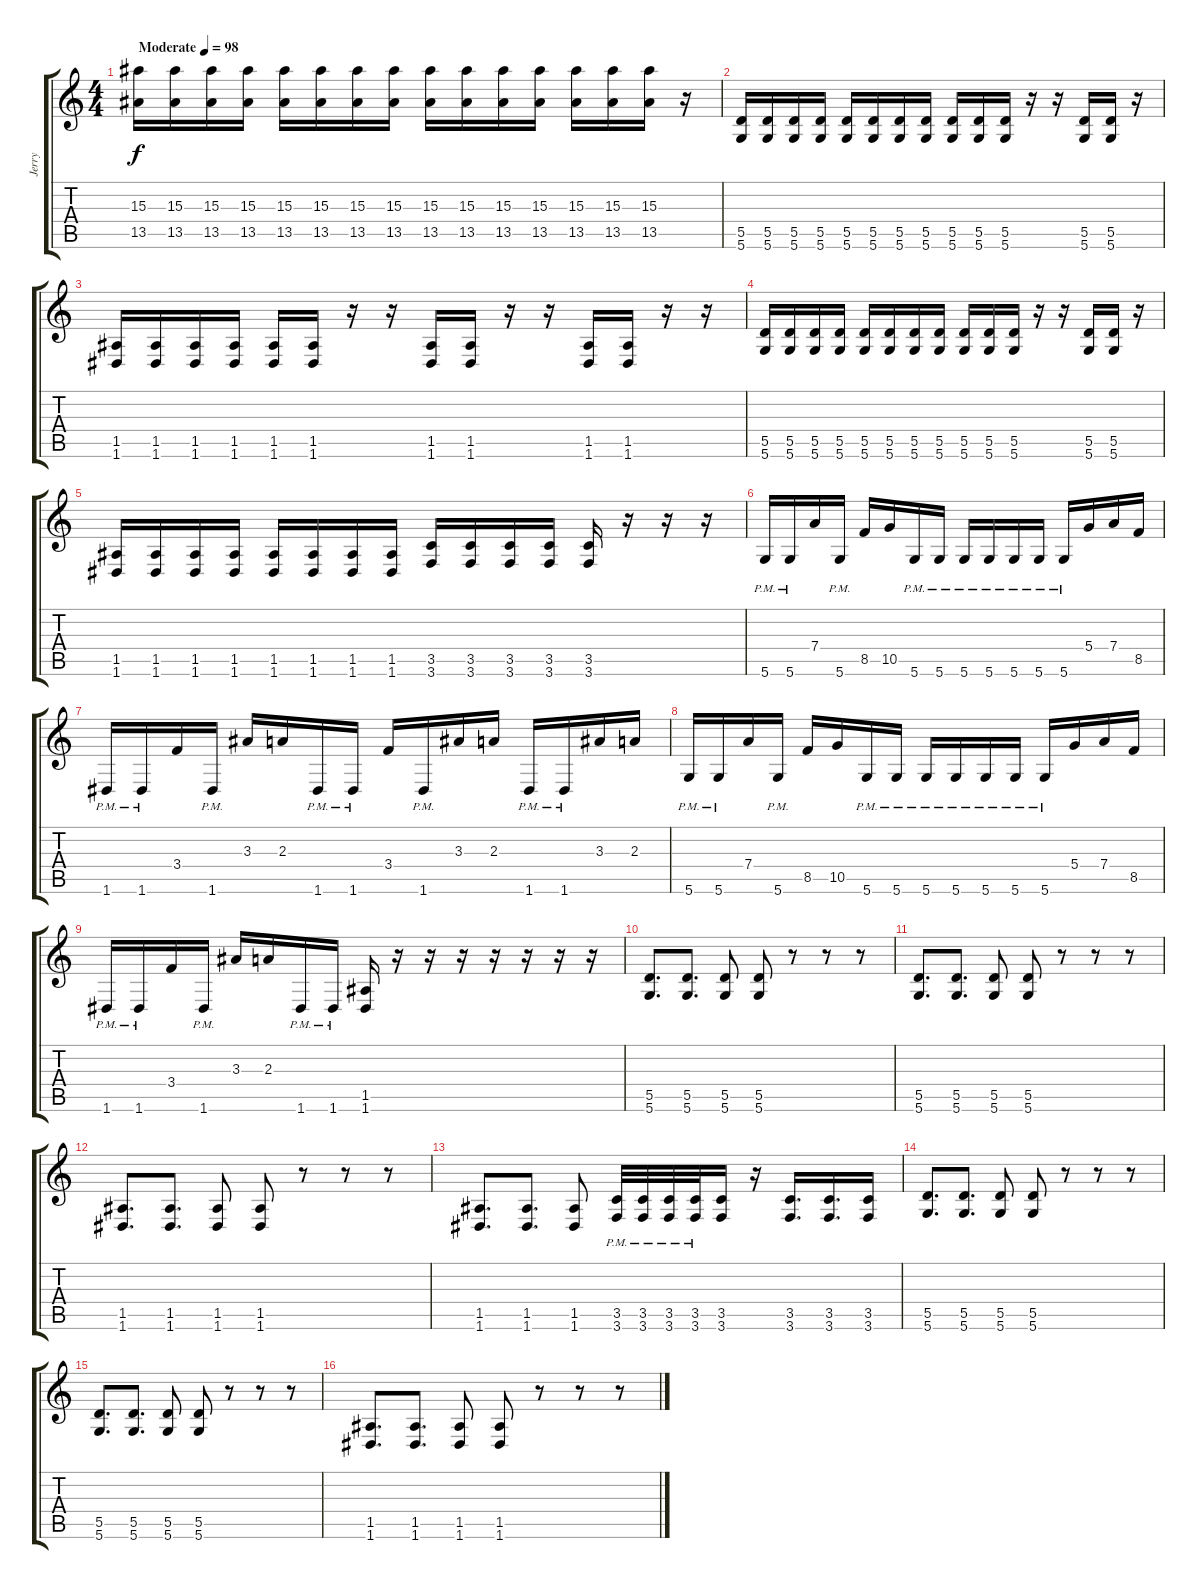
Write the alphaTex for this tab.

\track ("Jerry" "Jerry") {instrument distortionguitar}
\staff {score tabs}
\tuning (E4 B3 G3 D3 A2 D2) {hide}
\ts (4 4)
\tempo (98 "Moderate")
\clef g2
\ks c
(15.3 13.5).16{dy f volume 8 instrument distortionguitar} (15.3 13.5).16 (15.3 13.5).16 (15.3 13.5).16 (15.3 13.5).16 (15.3 13.5).16 (15.3 13.5).16 (15.3 13.5).16 (15.3 13.5).16 (15.3 13.5).16 (15.3 13.5).16 (15.3 13.5).16 (15.3 13.5).16 (15.3 13.5).16 (15.3 13.5).16 r.16 |
(5.5 5.6).16{volume 14} (5.5 5.6).16 (5.5 5.6).16 (5.5 5.6).16 (5.5 5.6).16 (5.5 5.6).16 (5.5 5.6).16 (5.5 5.6).16 (5.5 5.6).16 (5.5 5.6).16 (5.5 5.6).16 r.16 r.16 (5.5 5.6).16 (5.5 5.6).16 r.16 |
(1.5 1.6).16 (1.5 1.6).16 (1.5 1.6).16 (1.5 1.6).16 (1.5 1.6).16 (1.5 1.6).16 r.16 r.16 (1.5 1.6).16 (1.5 1.6).16 r.16 r.16 (1.5 1.6).16 (1.5 1.6).16 r.16 r.16 |
(5.5 5.6).16 (5.5 5.6).16 (5.5 5.6).16 (5.5 5.6).16 (5.5 5.6).16 (5.5 5.6).16 (5.5 5.6).16 (5.5 5.6).16 (5.5 5.6).16 (5.5 5.6).16 (5.5 5.6).16 r.16 r.16 (5.5 5.6).16 (5.5 5.6).16 r.16 |
(1.5 1.6).16 (1.5 1.6).16 (1.5 1.6).16 (1.5 1.6).16 (1.5 1.6).16 (1.5 1.6).16 (1.5 1.6).16 (1.5 1.6).16 (3.5 3.6).16 (3.5 3.6).16 (3.5 3.6).16 (3.5 3.6).16 (3.5 3.6).16 r.16 r.16 r.16 |
5.6{pm}.16 5.6{pm}.16 7.4.16 5.6{pm}.16 8.5.16 10.5.16 5.6{pm}.16 5.6{pm}.16 5.6{pm}.16 5.6{pm}.16 5.6{pm}.16 5.6{pm}.16 5.6{pm}.16 5.4.16 7.4.16 8.5.16 |
1.6{pm}.16 1.6{pm}.16 3.4.16 1.6{pm}.16 3.3.16 2.3.16 1.6{pm}.16 1.6{pm}.16 3.4.16 1.6{pm}.16 3.3.16 2.3.16 1.6{pm}.16 1.6{pm}.16 3.3.16 2.3.16 |
5.6{pm}.16 5.6{pm}.16 7.4.16 5.6{pm}.16 8.5.16 10.5.16 5.6{pm}.16 5.6{pm}.16 5.6{pm}.16 5.6{pm}.16 5.6{pm}.16 5.6{pm}.16 5.6{pm}.16 5.4.16 7.4.16 8.5.16 |
1.6{pm}.16 1.6{pm}.16 3.4.16 1.6{pm}.16 3.3.16 2.3.16 1.6{pm}.16 1.6{pm}.16 (1.5 1.6).16 r.16 r.16 r.16 r.16 r.16 r.16 r.16 |
(5.5 5.6).8{d} (5.5 5.6).8{d} (5.5 5.6).8 (5.5 5.6).8 r.8 r.8 r.8 |
(5.5 5.6).8{d} (5.5 5.6).8{d} (5.5 5.6).8 (5.5 5.6).8 r.8 r.8 r.8 |
(1.5 1.6).8{d} (1.5 1.6).8{d} (1.5 1.6).8 (1.5 1.6).8 r.8 r.8 r.8 |
(1.5 1.6).8{d} (1.5 1.6).8{d} (1.5 1.6).8 (3.5{pm} 3.6{pm}).32 (3.5{pm} 3.6{pm}).32 (3.5{pm} 3.6{pm}).32 (3.5{pm} 3.6{pm}).32 (3.5 3.6).16 r.16 (3.5 3.6).16{d} (3.5 3.6).16{d} (3.5 3.6).16 |
(5.5 5.6).8{d} (5.5 5.6).8{d} (5.5 5.6).8 (5.5 5.6).8 r.8 r.8 r.8 |
(5.5 5.6).8{d} (5.5 5.6).8{d} (5.5 5.6).8 (5.5 5.6).8 r.8 r.8 r.8 |
(1.5 1.6).8{d} (1.5 1.6).8{d} (1.5 1.6).8 (1.5 1.6).8 r.8 r.8 r.8
